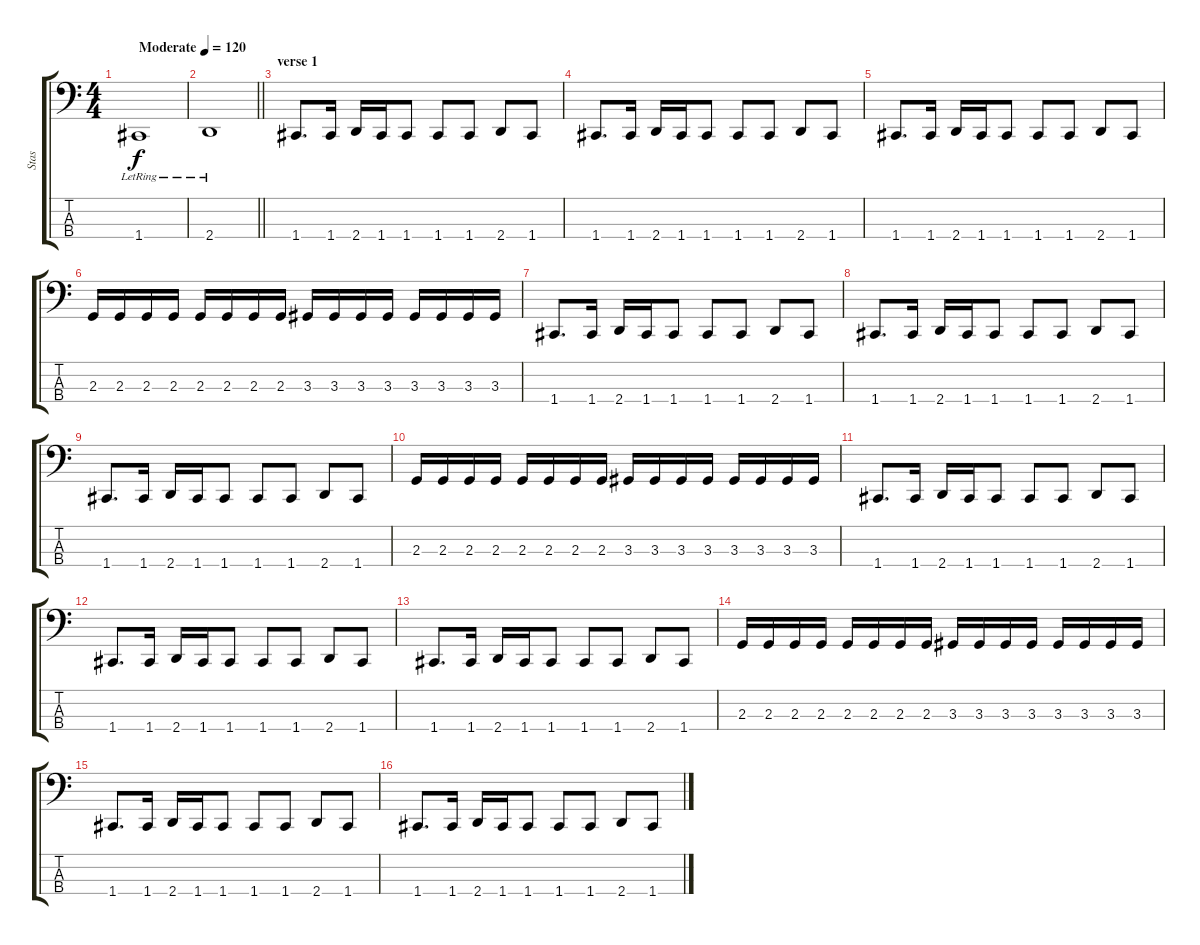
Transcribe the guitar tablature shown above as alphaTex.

\track ("Stas" "Stas") {instrument electricbasspick}
\staff {score tabs}
\tuning (Eb2 Bb1 F1 C1) {hide}
\ts (4 4)
\tempo (120 "Moderate")
\clef f4
\ks c
1.4{lr}.1{dy f instrument electricbasspick} |
\barLineRight lightlight
2.4{lr}.1 |
\section ("" "verse 1")
1.4.8{d} 1.4.16 2.4.16 1.4.16 1.4.8 1.4.8 1.4.8 2.4.8 1.4.8 |
1.4.8{d} 1.4.16 2.4.16 1.4.16 1.4.8 1.4.8 1.4.8 2.4.8 1.4.8 |
1.4.8{d} 1.4.16 2.4.16 1.4.16 1.4.8 1.4.8 1.4.8 2.4.8 1.4.8 |
2.3.16 2.3.16 2.3.16 2.3.16 2.3.16 2.3.16 2.3.16 2.3.16 3.3.16 3.3.16 3.3.16 3.3.16 3.3.16 3.3.16 3.3.16 3.3.16 |
1.4.8{d} 1.4.16 2.4.16 1.4.16 1.4.8 1.4.8 1.4.8 2.4.8 1.4.8 |
1.4.8{d} 1.4.16 2.4.16 1.4.16 1.4.8 1.4.8 1.4.8 2.4.8 1.4.8 |
1.4.8{d} 1.4.16 2.4.16 1.4.16 1.4.8 1.4.8 1.4.8 2.4.8 1.4.8 |
2.3.16 2.3.16 2.3.16 2.3.16 2.3.16 2.3.16 2.3.16 2.3.16 3.3.16 3.3.16 3.3.16 3.3.16 3.3.16 3.3.16 3.3.16 3.3.16 |
1.4.8{d} 1.4.16 2.4.16 1.4.16 1.4.8 1.4.8 1.4.8 2.4.8 1.4.8 |
1.4.8{d} 1.4.16 2.4.16 1.4.16 1.4.8 1.4.8 1.4.8 2.4.8 1.4.8 |
1.4.8{d} 1.4.16 2.4.16 1.4.16 1.4.8 1.4.8 1.4.8 2.4.8 1.4.8 |
2.3.16 2.3.16 2.3.16 2.3.16 2.3.16 2.3.16 2.3.16 2.3.16 3.3.16 3.3.16 3.3.16 3.3.16 3.3.16 3.3.16 3.3.16 3.3.16 |
1.4.8{d} 1.4.16 2.4.16 1.4.16 1.4.8 1.4.8 1.4.8 2.4.8 1.4.8 |
1.4.8{d} 1.4.16 2.4.16 1.4.16 1.4.8 1.4.8 1.4.8 2.4.8 1.4.8
